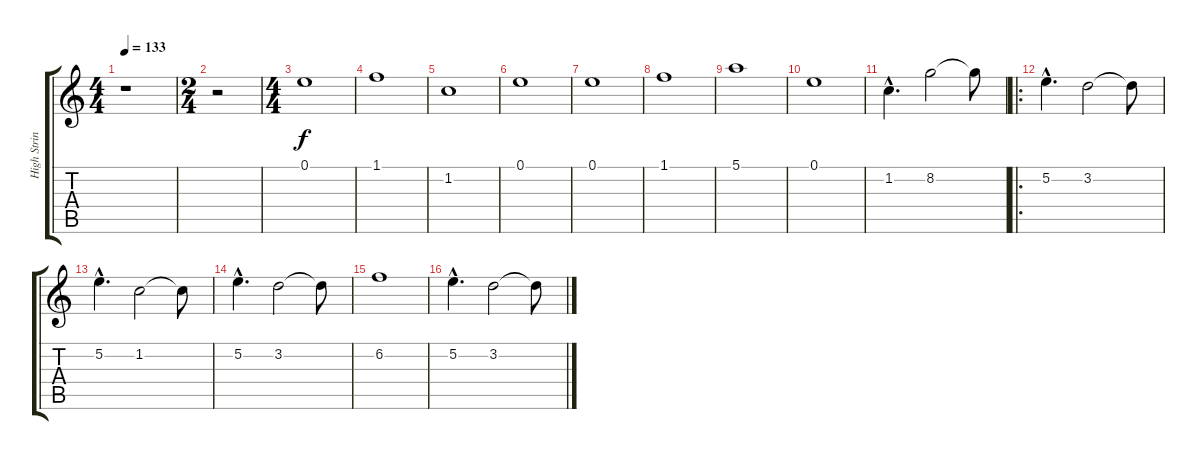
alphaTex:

\track ("High Strings" "High Strin") {instrument stringensemble1}
\staff {score tabs}
\tuning (E5 B4 G4 D4 A3 E3) {hide}
\ts (4 4)
\tempo 133
\clef g2
\ks c
r.1{dy f} |
\ts (2 4)
r.2 |
\ts (4 4)
0.1.1 |
1.1.1 |
1.2.1 |
0.1.1 |
0.1.1 |
1.1.1 |
5.1.1 |
0.1.1 |
1.2{hac}.4{d} 8.2.2 8.2{t}.8 |
\ro
5.2{hac}.4{d} 3.2.2 3.2{t}.8 |
5.2{hac}.4{d} 1.2.2 1.2{t}.8 |
5.2{hac}.4{d} 3.2.2 3.2{t}.8 |
6.2.1 |
5.2{hac}.4{d} 3.2.2 3.2{t}.8
